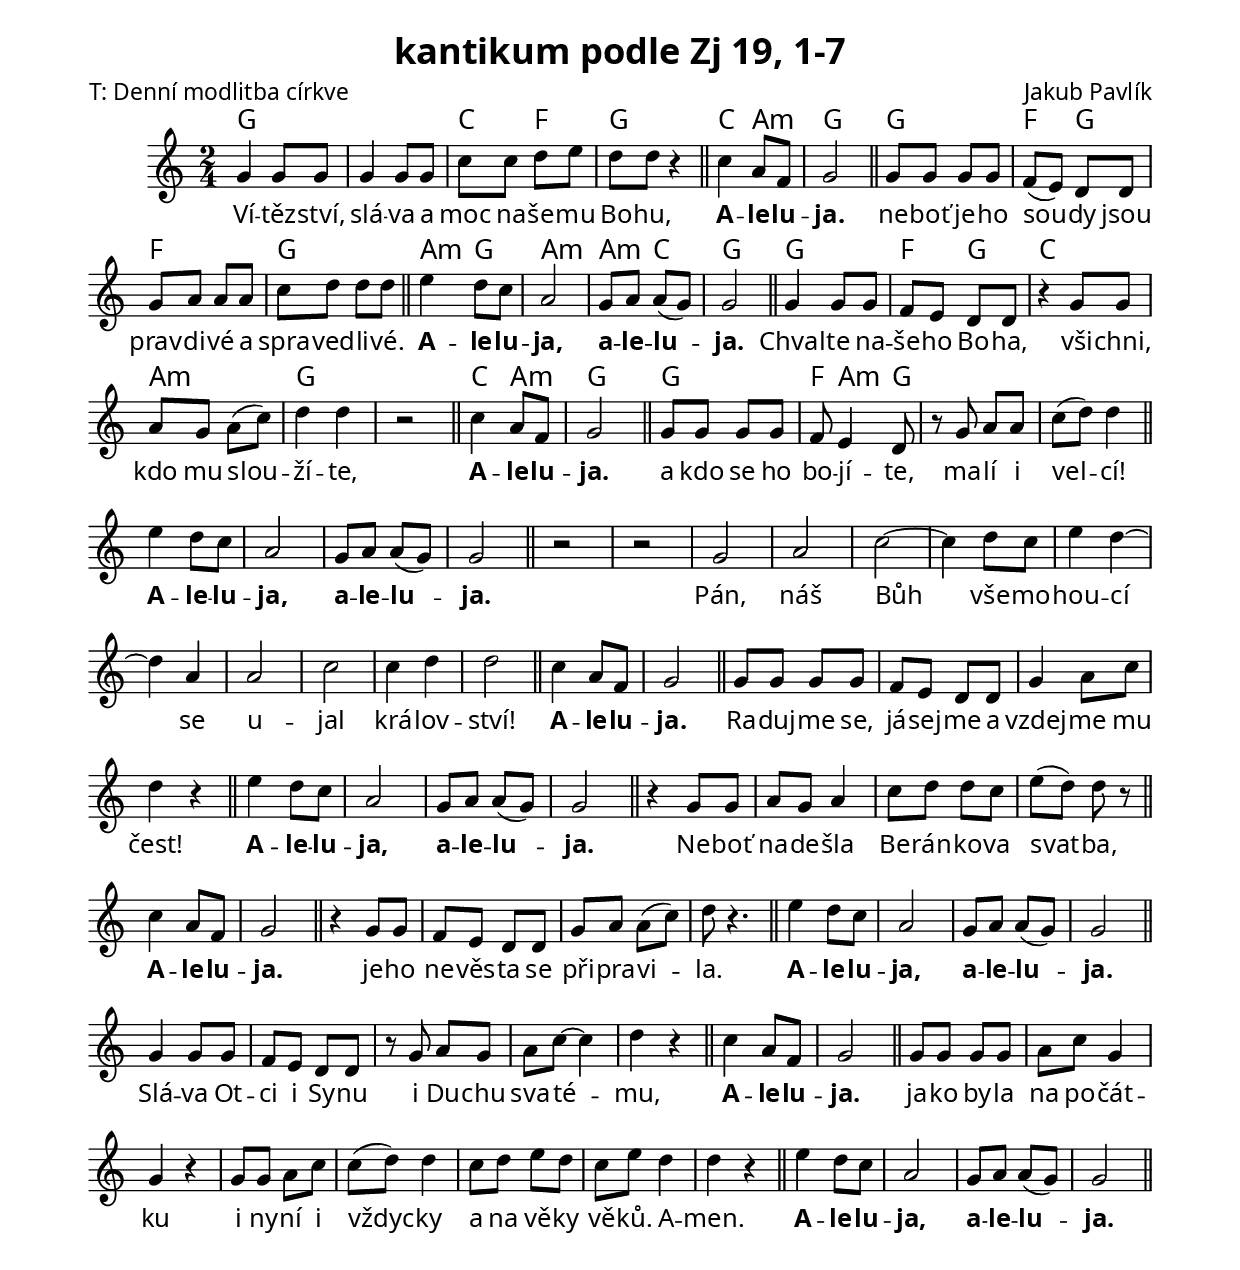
\version "2.18.0"

\include "../../spolecne/layout.ly"
\include "../../spolecne/tiraz.ly"

\header {
  title = "kantikum podle Zj 19, 1-7"
  composer = "Jakub Pavlík"
  poet = \markup\column{
           \line{"T: Denní modlitba církve"}
  }
}

\layout {
  ragged-last = ##f

  \context {
    \Score
    \remove Bar_number_engraver
  }
  \context {
    \Staff
    \remove Custos_engraver
  }
}

\paper {
  ragged-bottom = ##t
}

lb = { \override LyricText.font-series = #'bold }
ln = { \revert LyricText.font-series }

% text aleluja
al = \lyricmode { \lb A -- le -- lu -- ja. \ln }
alal = \lyricmode { \lb A -- le -- lu -- ja, a -- le -- lu -- ja. \ln }

text = \lyricmode {
  Ví -- těz -- ství, slá -- va a moc na -- še -- mu Bo -- hu,
  \al
  ne -- boť je -- ho sou -- dy jsou prav -- di -- vé a spra -- ved -- li -- vé.
  \alal

  Chval -- te na -- še -- ho Bo -- ha, vši -- chni, kdo mu slou -- ží -- te,
  \al
  a kdo se ho bo -- jí -- te, ma -- lí i vel -- cí!
  \alal

  Pán, náš Bůh
  % vše -- vlád -- ný
  vše -- mo -- hou -- cí
  se u -- jal krá -- lov -- ství!
  \al
  Ra -- duj -- me se, já -- sej -- me a vzdej -- me mu čest!
  \alal

  Ne -- boť na -- de -- šla Be -- rán -- ko -- va svat -- ba,
  \al
  je -- ho ne -- věs -- ta se při -- pra -- vi -- la.
  \alal

  Slá -- va Ot -- ci i Sy -- nu
  i Du -- chu sva -- té -- mu,
  \al
  ja -- ko by -- la na po -- čát -- ku i ny -- ní i vždyc -- ky
  a na vě -- ky vě -- ků. A -- men.
  \alal
}

cal = \chordmode { c4 a4:m g2 }
calal = \chordmode { a4:m g a2:m a4:m c g2 } % divne

akordy = \chords {
  % Vitezstvi
  g1 c4 f g2 \cal
  g2 f4 g4 f2 g2 \calal

  % Chvalte
  g2 f4 g4 c2 a2:m g1 \cal
  g2 f8 a4:m g8
}

% melodie aleluja
mal = \relative c'' { c4 a8 f g2 \bar "||" }
malal = \relative c'' { e4 d8 c a2 g8 a a( g) g2 \bar "||" }

melodie = \relative c'' {
  \override Score.RehearsalMark.break-align-symbols = #'(staff-bar)
  % chci znacky na konci radku, ne na zacatku noveho
  \override Score.RehearsalMark.break-visibility = #begin-of-line-invisible

  \time 2/4
  % Vitezstvi
  g4 g8 g g4 g8 g c c d e d d r4 \bar "||"
  \mal
  g,8 g g g f( e) d d g a a a c d d d \bar "||"
  \malal

  % Chvalte
  g,4 g8 g f e d d r4 g8 g a g a( c) d4 d r2 \bar "||"
  \mal
  g,8 g g g f e4 d8 r g a a c( d) d4 \bar "||"
  \malal

  % Pan
  r2 r
  g,2 a c~ c4 d8 c e4 d~ d
  a4 a2 c c4 d d2 \bar "||"
  \mal
  g,8 g g g f e d d g4 a8 c d4 r \bar "||"
  \malal

  % Nebot
  r4 g,8 g a g a4 c8 d d c e( d) d r \bar "||"
  \mal
  r4 g,8 g f e d d g a a( c) d r4. \bar "||"
  \malal

  % Slava
  g,4 g8 g f e d d
  r8 g a g a c~ c4 d r \bar "||"
  \mal
  % jako byla
  g,8 g g g a c g4 g r g8 g a c c( d) d4
  c8 d e d c e d4 d r \bar "||"
  \malal
}

% zalm
\score {
  <<
    % takhle se da snadno transponovat - treba g->d pro me
    %\transpose g' d' {
      \akordy
    %}
    %\transpose g' d' {
      \melodie
    %}
    \addlyrics { \text }
  >>
  \header{
    piece = ""
  }
}
